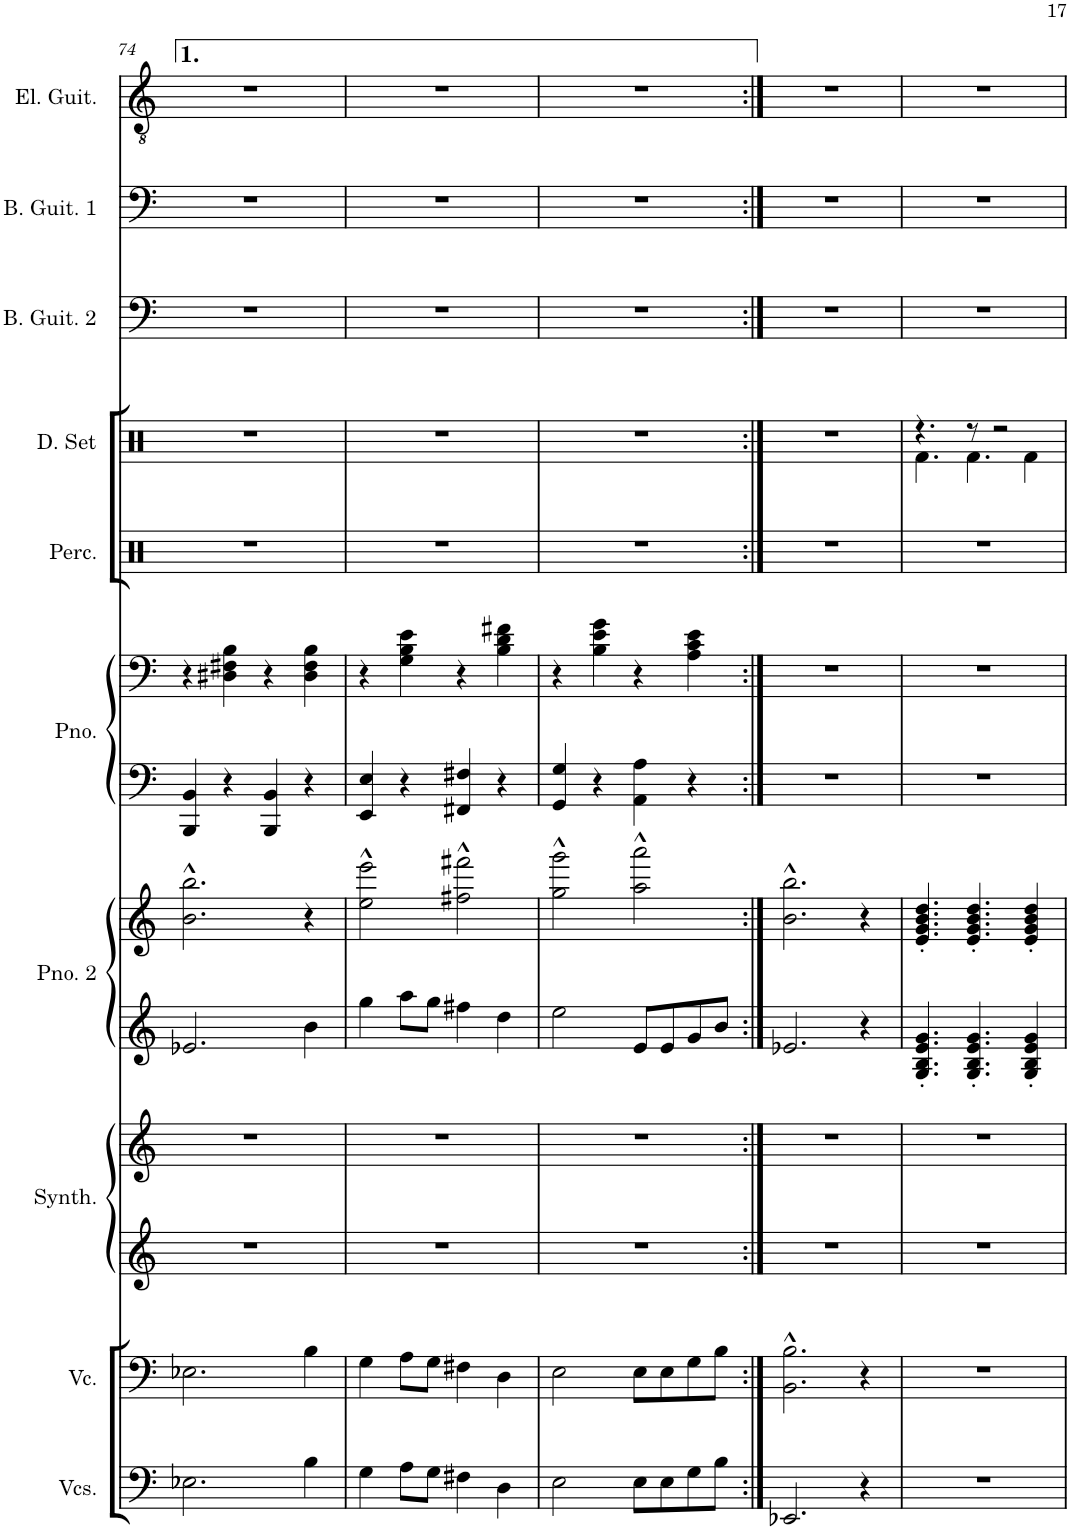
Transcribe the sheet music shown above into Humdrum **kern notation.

**kern	**kern	**kern	**kern	**kern	**kern	**kern	**kern	**kern	**kern	**kern	**kern	**kern
*part10	*part9	*part8	*part8	*part7	*part7	*part6	*part6	*part5	*part4	*part3	*part2	*part1
*staff13	*staff12	*staff11	*staff10	*staff9	*staff8	*staff7	*staff6	*staff5	*staff4	*staff3	*staff2	*staff1
*I"Violoncellos	*I"Violoncello	*I"Saw Synthesiser	*	*I"Piano 2	*	*I"Piano	*	*I"Percussion	*I"Drumset	*I"Bass Guitar 2	*I"Bass Guitar 1	*I"Electric Guitar
*I'Vcs.	*I'Vc.	*I'Synth.	*	*I'Pno. 2	*	*I'Pno.	*	*I'Perc.	*I'D. Set	*I'B. Guit. 2	*I'B. Guit. 1	*I'El. Guit.
!!LO:PB:g=z
*clefF4	*clefF4	*clefG2	*clefG2	*clefG2	*clefG2	*clefF4	*clefF4	*clefX	*clefX	*clefF4	*clefF4	*clefGv2
*	*	*	*	*	*	*	*	*	*	*Trd7c12	*Trd7c12	*
*k[]	*k[]	*k[]	*k[]	*k[]	*k[]	*k[]	*k[]	*k[]	*k[]	*k[]	*k[]	*k[]
*M4/4	*M4/4	*M4/4	*M4/4	*M4/4	*M4/4	*M4/4	*M4/4	*M4/4	*M4/4	*M4/4	*M4/4	*M4/4
=74	=74	=74	=74	=74	=74	=74	=74	=74	=74	=74	=74	=74
2.E-X\	2.E-X\	1r	1r	2.e-X/	2.b\^^ 2.bb\^^	4BBB/ 4BB/	4r	1r	1r	1r	1r	1r
.	.	.	.	.	.	4r	4D#X\ 4F#X\ 4B\	.	.	.	.	.
.	.	.	.	.	.	4BBB/ 4BB/	4r	.	.	.	.	.
4B\	4B\	.	.	4b\	4r	4r	4D#\ 4F#\ 4B\	.	.	.	.	.
=75	=75	=75	=75	=75	=75	=75	=75	=75	=75	=75	=75	=75
4G\	4G\	1r	1r	4gg\	2ee\^^ 2eee\^^	4EE/ 4E/	4r	1r	1r	1r	1r	1r
8A\L	8A\L	.	.	8aa\L	.	4r	4G\ 4B\ 4e\	.	.	.	.	.
8G\J	8G\J	.	.	8gg\J	.	.	.	.	.	.	.	.
4F#X\	4F#X\	.	.	4ff#X\	2ff#X\^^ 2fff#X\^^	4FF#X/ 4F#X/	4r	.	.	.	.	.
4D\	4D\	.	.	4dd\	.	4r	4B\ 4d\ 4f#X\	.	.	.	.	.
=76	=76	=76	=76	=76	=76	=76	=76	=76	=76	=76	=76	=76
2E\	2E\	1r	1r	2ee\	2gg\^^ 2ggg\^^	4GG/ 4G/	4r	1r	1r	1r	1r	1r
.	.	.	.	.	.	4r	4B\ 4e\ 4g\	.	.	.	.	.
8E\L	8E\L	.	.	8e/L	2aa\^^ 2aaa\^^	4AA\ 4A\	4r	.	.	.	.	.
8E\	8E\	.	.	8e/	.	.	.	.	.	.	.	.
8G\	8G\	.	.	8g/	.	4r	4A\ 4c\ 4e\	.	.	.	.	.
8B\J	8B\J	.	.	8b/J	.	.	.	.	.	.	.	.
=77:|!	=77:|!	=77:|!	=77:|!	=77:|!	=77:|!	=77:|!	=77:|!	=77:|!	=77:|!	=77:|!	=77:|!	=77:|!
2.EE-X/	2.BB\^^ 2.B\^^	1r	1r	2.e-X/	2.b\^^ 2.bb\^^	1r	1r	1r	1r	1r	1r	1r
4r	4r	.	.	4r	4r	.	.	.	.	.	.	.
=78	=78	=78	=78	=78	=78	=78	=78	=78	=78	=78	=78	=78
*	*	*	*	*	*	*	*	*	*^	*	*	*
1r	1r	1r	1r	4.G/' 4.B/' 4.e/' 4.g/'	4.e/' 4.g/' 4.b/' 4.dd/'	1r	1r	1r	4.r	4.Rf\	1r	1r	1r
.	.	.	.	4.G/' 4.B/' 4.e/' 4.g/'	4.e/' 4.g/' 4.b/' 4.dd/'	.	.	.	8r	4.Rf\	.	.	.
.	.	.	.	.	.	.	.	.	2r	.	.	.	.
.	.	.	.	4G/' 4B/' 4e/' 4g/'	4e/' 4g/' 4b/' 4dd/'	.	.	.	.	4Rf\	.	.	.
*	*	*	*	*	*	*	*	*	*v	*v	*	*	*
=	=	=	=	=	=	=	=	=	=	=	=	=
*-	*-	*-	*-	*-	*-	*-	*-	*-	*-	*-	*-	*-
